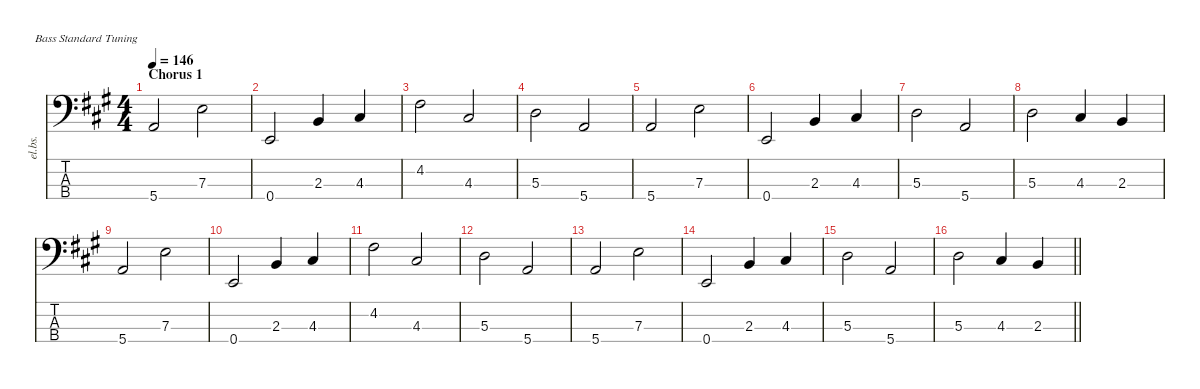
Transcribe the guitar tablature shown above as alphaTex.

\defaultSystemsLayout 4
\hideDynamics
\bracketExtendMode nobrackets
\otherSystemsTrackNameOrientation horizontal
\track ("Bass" "el.bs.") {instrument electricbassfinger}
\staff {score tabs}
\tuning (G2 D2 A1 E1)
\ts (4 4)
\section ("" "Chorus 1")
\tempo 146
\clef f4
\ks a
5.4{acc forcenatural}.2{dy f beam Up} 7.3{acc forcenatural}.2{beam Down} |
0.4{acc forcenatural}.2{beam Up} 2.3{acc forcenatural}.4{beam Up} 4.3{acc #}.4{beam Up} |
4.2{acc #}.2{beam Down} 4.3{acc #}.2{beam Up} |
5.3{acc forcenatural}.2{beam Down} 5.4{acc forcenatural}.2{beam Up} |
5.4{acc forcenatural}.2{beam Up} 7.3{acc forcenatural}.2{beam Down} |
0.4{acc forcenatural}.2{beam Up} 2.3{acc forcenatural}.4{beam Up} 4.3{acc #}.4{beam Up} |
5.3{acc forcenatural}.2{beam Down} 5.4{acc forcenatural}.2{beam Up} |
5.3{acc forcenatural}.2{beam Down} 4.3{acc #}.4{beam Up} 2.3{acc forcenatural}.4{beam Up} |
5.4{acc forcenatural}.2{beam Up} 7.3{acc forcenatural}.2{beam Down} |
0.4{acc forcenatural}.2{beam Up} 2.3{acc forcenatural}.4{beam Up} 4.3{acc #}.4{beam Up} |
4.2{acc #}.2{beam Down} 4.3{acc #}.2{beam Up} |
5.3{acc forcenatural}.2{beam Down} 5.4{acc forcenatural}.2{beam Up} |
5.4{acc forcenatural}.2{beam Up} 7.3{acc forcenatural}.2{beam Down} |
0.4{acc forcenatural}.2{beam Up} 2.3{acc forcenatural}.4{beam Up} 4.3{acc #}.4{beam Up} |
5.3{acc forcenatural}.2{beam Down} 5.4{acc forcenatural}.2{beam Up} |
\barLineRight lightlight
5.3{acc forcenatural}.2{beam Down} 4.3{acc #}.4{beam Up} 2.3{acc forcenatural}.4{beam Up}
